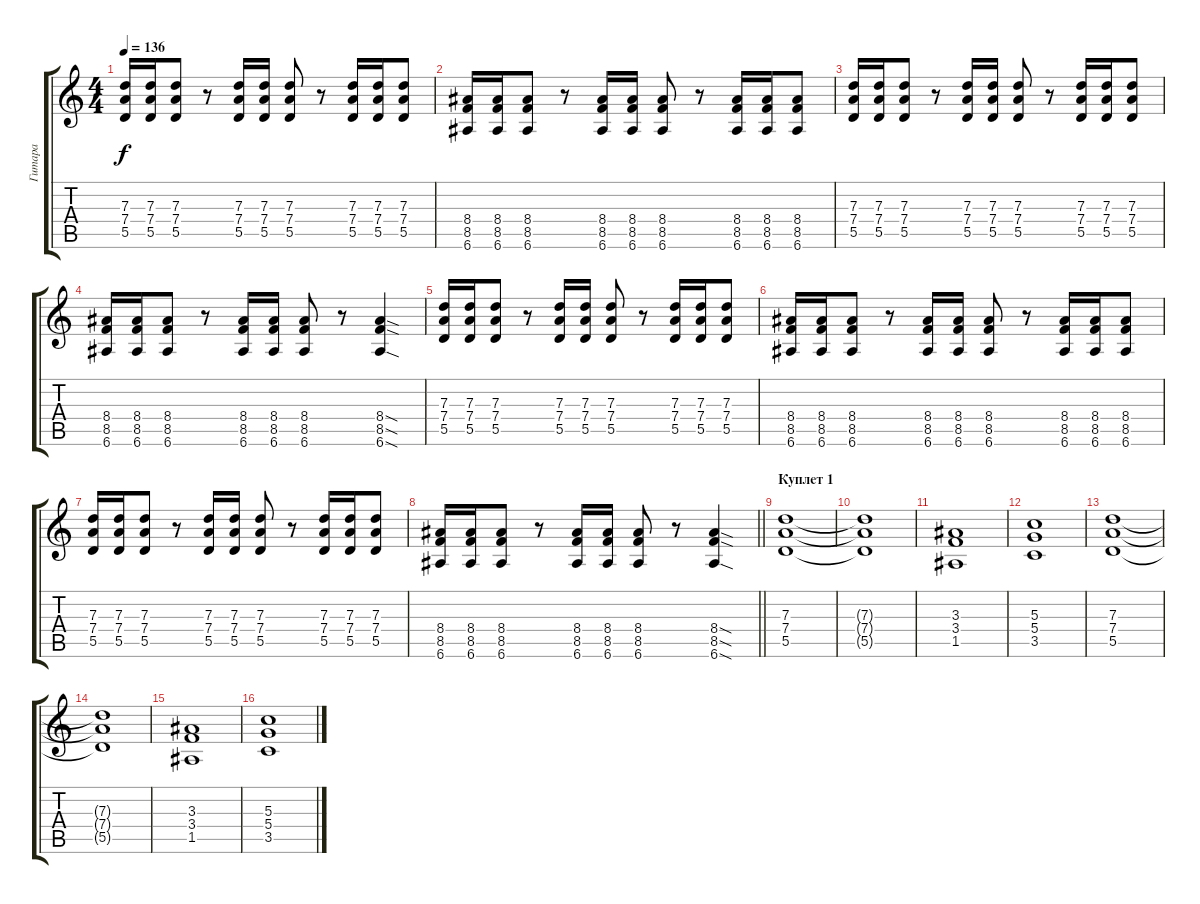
\track ("Гитара" "Гитара") {instrument distortionguitar}
\staff {score tabs}
\tuning (E4 B3 G3 D3 A2 E2) {hide}
\ts (4 4)
\tempo 136
\clef g2
\ks c
(7.3 7.4 5.5).16{dy f} (7.3 7.4 5.5).16 (7.3 7.4 5.5).8 r.8 (7.3 7.4 5.5).16 (7.3 7.4 5.5).16 (7.3 7.4 5.5).8 r.8 (7.3 7.4 5.5).16 (7.3 7.4 5.5).16 (7.3 7.4 5.5).8 |
(8.4 8.5 6.6).16 (8.4 8.5 6.6).16 (8.4 8.5 6.6).8 r.8 (8.4 8.5 6.6).16 (8.4 8.5 6.6).16 (8.4 8.5 6.6).8 r.8 (8.4 8.5 6.6).16 (8.4 8.5 6.6).16 (8.4 8.5 6.6).8 |
(7.3 7.4 5.5).16 (7.3 7.4 5.5).16 (7.3 7.4 5.5).8 r.8 (7.3 7.4 5.5).16 (7.3 7.4 5.5).16 (7.3 7.4 5.5).8 r.8 (7.3 7.4 5.5).16 (7.3 7.4 5.5).16 (7.3 7.4 5.5).8 |
(8.4 8.5 6.6).16 (8.4 8.5 6.6).16 (8.4 8.5 6.6).8 r.8 (8.4 8.5 6.6).16 (8.4 8.5 6.6).16 (8.4 8.5 6.6).8 r.8 (8.4{sod} 8.5{sod} 6.6{sod}).4 |
(7.3 7.4 5.5).16 (7.3 7.4 5.5).16 (7.3 7.4 5.5).8 r.8 (7.3 7.4 5.5).16 (7.3 7.4 5.5).16 (7.3 7.4 5.5).8 r.8 (7.3 7.4 5.5).16 (7.3 7.4 5.5).16 (7.3 7.4 5.5).8 |
(8.4 8.5 6.6).16 (8.4 8.5 6.6).16 (8.4 8.5 6.6).8 r.8 (8.4 8.5 6.6).16 (8.4 8.5 6.6).16 (8.4 8.5 6.6).8 r.8 (8.4 8.5 6.6).16 (8.4 8.5 6.6).16 (8.4 8.5 6.6).8 |
(7.3 7.4 5.5).16 (7.3 7.4 5.5).16 (7.3 7.4 5.5).8 r.8 (7.3 7.4 5.5).16 (7.3 7.4 5.5).16 (7.3 7.4 5.5).8 r.8 (7.3 7.4 5.5).16 (7.3 7.4 5.5).16 (7.3 7.4 5.5).8 |
\barLineRight lightlight
(8.4 8.5 6.6).16 (8.4 8.5 6.6).16 (8.4 8.5 6.6).8 r.8 (8.4 8.5 6.6).16 (8.4 8.5 6.6).16 (8.4 8.5 6.6).8 r.8 (8.4{sod} 8.5{sod} 6.6{sod}).4 |
\section ("" "Куплет 1")
(7.3 7.4 5.5).1 |
(7.3{t} 7.4{t} 5.5{t}).1 |
(3.3 3.4 1.5).1 |
(5.3 5.4 3.5).1 |
(7.3 7.4 5.5).1 |
(7.3{t} 7.4{t} 5.5{t}).1 |
(3.3 3.4 1.5).1 |
(5.3 5.4 3.5).1
